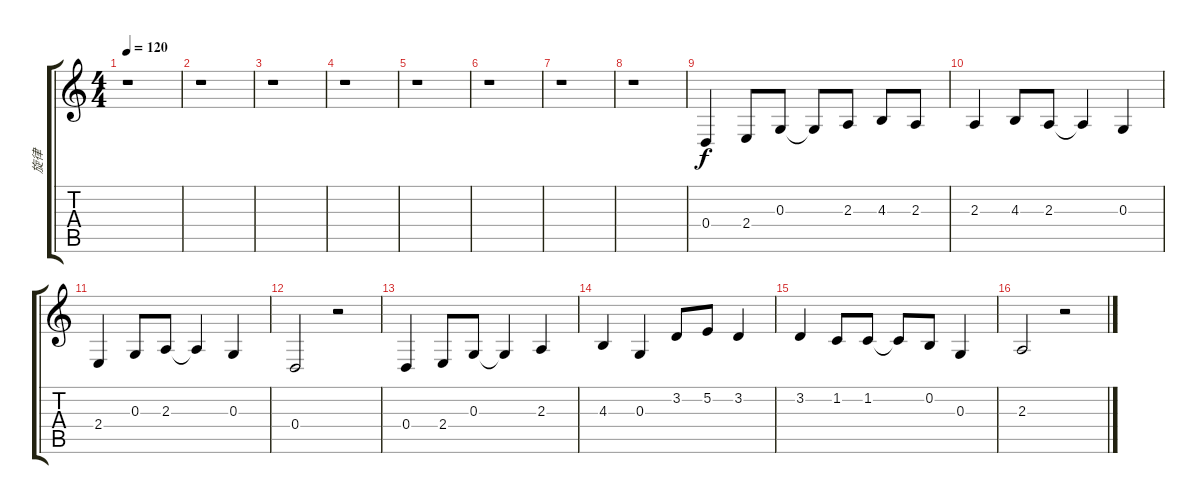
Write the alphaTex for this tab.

\track ("旋律" "旋律") {instrument brightacousticpiano}
\staff {score tabs}
\tuning (E4 B3 G3 D3 A2 E2) {hide}
\ts (4 4)
\tempo 120
\clef g2
\ks c
r.1{dy f instrument brightacousticpiano} |
r.1 |
r.1 |
r.1 |
r.1 |
r.1 |
r.1 |
r.1 |
0.4.4 2.4.8 0.3.8 0.3{t}.8 2.3.8 4.3.8 2.3.8 |
2.3.4 4.3.8 2.3.8 2.3{t}.4 0.3.4 |
2.4.4 0.3.8 2.3.8 2.3{t}.4 0.3.4 |
0.4.2 r.2 |
0.4.4 2.4.8 0.3.8 0.3{t}.4 2.3.4 |
4.3.4 0.3.4 3.2.8 5.2.8 3.2.4 |
3.2.4 1.2.8 1.2.8 1.2{t}.8 0.2.8 0.3.4 |
2.3.2 r.2
